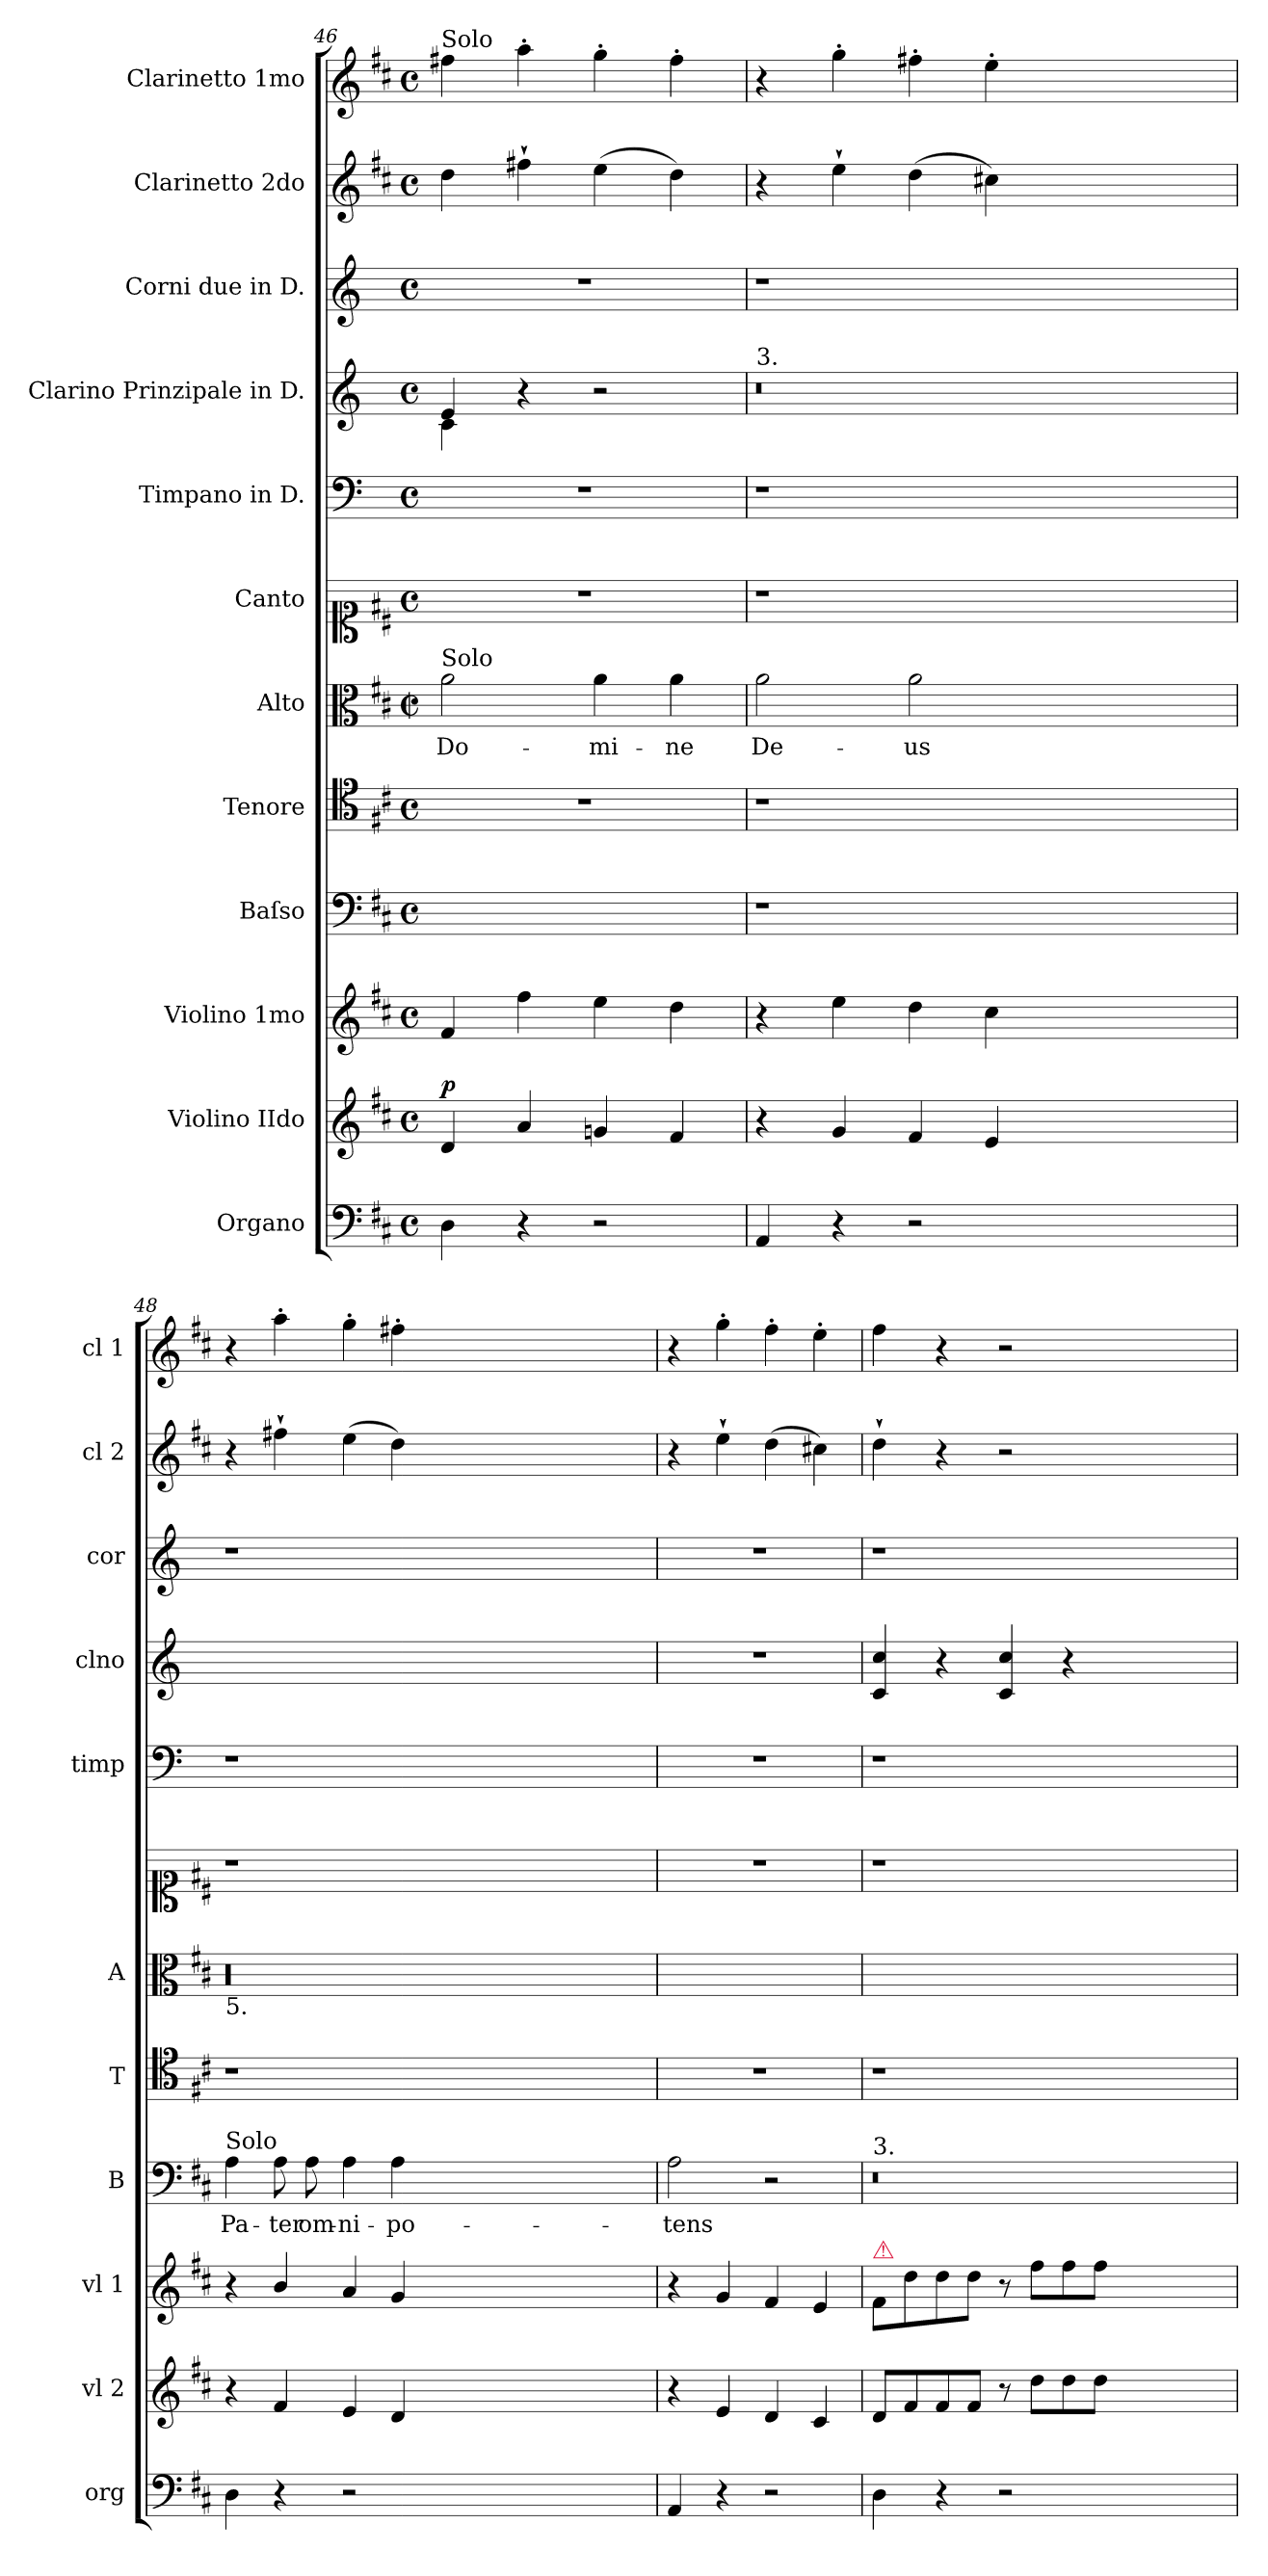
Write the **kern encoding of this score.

**kern	**kern	**dynam	**kern	**dynam	**kern	**text	**kern	**kern	**text	**kern	**kern	**kern	**kern	**kern	**kern
*part12	*part11	*part11	*part10	*part10	*part9	*part9	*part8	*part7	*part7	*part6	*part5	*part4	*part3	*part2	*part1
*staff12	*staff11	*staff11	*staff10	*staff10	*staff9	*staff9	*staff8	*staff7	*staff7	*staff6	*staff5	*staff4	*staff3	*staff2	*staff1
*I"Organo	*I"Violino IIdo	*	*I"Violino 1mo	*	*I"Baſso	*	*I"Tenore	*I"Alto	*	*I"Canto	*I"Timpano in D.	*I"Clarino Prinzipale in D.	*I"Corni due in D.	*I"Clarinetto 2do	*I"Clarinetto 1mo
*I'org	*I'vl 2	*	*I'vl 1	*	*I'B	*	*I'T	*I'A	*	*	*I'timp	*I'clno	*I'cor	*I'cl 2	*I'cl 1
*clefF4	*clefG2	*	*clefG2	*	*clefF4	*	*clefC4	*clefC3	*	*clefC1	*clefF4	*clefG2	*clefG2	*clefG2	*clefG2
*	*	*	*	*	*	*	*	*	*	*	*ITrd-1c-2	*ITrd-1c-2	*ITrd6c10	*	*
*k[f#c#]	*k[f#c#]	*	*k[f#c#]	*	*k[f#c#]	*	*k[f#c#]	*k[f#c#]	*	*k[f#c#]	*k[f#c#]	*k[f#c#]	*k[f#c#]	*k[f#c#]	*k[f#c#]
*M4/4	*M4/4	*	*M4/4	*	*M4/4	*	*M4/4	*M4/4	*	*M4/4	*M4/4	*M4/4	*M4/4	*M4/4	*M4/4
*met(c)	*met(c)	*	*met(c)	*	*met(c)	*	*met(c)	*met(c|)	*	*met(c)	*met(c)	*met(c)	*met(c)	*met(c)	*met(c)
=46	=46	=46	=46	=46	=46	=46	=46	=46	=46	=46	=46	=46	=46	=46	=46
*	*	*	*	*	*	*	*	*	*	*	*	*^	*	*	*
!	!	!	!	!	!	!	!	!	!	!	!	!	!	!	!	!LO:TX:a:t=Solo
!	!	!	!	!	!	!	!	!LO:TX:a:t=Solo	!	!	!	!	!	!	!	!
!	!	!LO:DY:a	!	!LO:DY:a	!	!	!	!	!	!	!	!	!	!	!	!
4D\	4d/	p.	4f#/	p&colon;	1ryy	.	1r	2a\	Do-	1r	1r	4f#/	4d\	1r	4dd\	4ff#X\
4r	4a/	.	4ff#\	.	.	.	.	.	.	.	.	4r	4ryy	.	4ff#X`\	4aa'\
2r	4gn/	.	4ee\	.	.	.	.	4a\	-mi-	.	.	2r	2ryy	.	(4ee\	4gg'\
.	4f#/	.	4dd\	.	.	.	.	4a\	-ne	.	.	.	.	.	4dd\)	4ff#'\
*	*	*	*	*	*	*	*	*	*	*	*	*v	*v	*	*	*
=47	=47	=47	=47	=47	=47	=47	=47	=47	=47	=47	=47	=47	=47	=47	=47
!	!	!	!	!	!	!	!	!	!	!	!	!LO:TX:a:t=3.	!	!	!
4AA/	4r	.	4r	.	1r	.	1r	2a\	De-	1r	1r	0r	1r	4r	4r
4r	4g/	.	4ee\	.	.	.	.	.	.	.	.	.	.	4ee`\	4gg'\
2r	4f#/	.	4dd\	.	.	.	.	2a\	-us	.	.	.	.	(4dd\	4ff#X'\
.	4e/	.	4cc#\	.	.	.	.	.	.	.	.	.	.	4cc#X\)	4ee'\
1ryy	1ryy	.	1ryy	.	1ryy	.	1ryy	1ryy	.	1ryy	1ryy	.	1ryy	1ryy	1ryy
=48	=48	=48	=48	=48	=48	=48	=48	=48	=48	=48	=48	=48	=48	=48	=48
!	!	!	!	!	!	!	!	!LO:TX:b:t=5.	!	!	!	!	!	!	!
!	!	!	!	!	!LO:TX:a:t=Solo	!	!	!	!	!	!	!	!	!	!
4D\	4r	.	4r	.	4A\	Pa-	1r	00r	.	1r	1r	00ryy	1r	4r	4r
4r	4f#/	.	4b/	.	8A\	-ter	.	.	.	.	.	.	.	4ff#X`\	4aa'\
.	.	.	.	.	8A\	om-	.	.	.	.	.	.	.	.	.
2r	4e/	.	4a/	.	4A\	-ni-	.	.	.	.	.	.	.	(4ee\	4gg'\
.	4d/	.	4g/	.	4A\	-po-	.	.	.	.	.	.	.	4dd\)	4ff#X'\
0.ryy	0.ryy	.	0.ryy	.	0.ryy	.	0.ryy	.	.	0.ryy	0.ryy	.	0.ryy	0.ryy	0.ryy
=49	=49	=49	=49	=49	=49	=49	=49	=49	=49	=49	=49	=49	=49	=49	=49
4AA/	4r	.	4r	.	2A\	-tens	1r	1ryy	.	1r	1r	1r	1r	4r	4r
4r	4e/	.	4g/	.	.	.	.	.	.	.	.	.	.	4ee`\	4gg'\
2r	4d/	.	4f#/	.	2r	.	.	.	.	.	.	.	.	(4dd\	4ff#'\
.	4c#/	.	4e/	.	.	.	.	.	.	.	.	.	.	4cc#X\)	4ee'\
=50	=50	=50	=50	=50	=50	=50	=50	=50	=50	=50	=50	=50	=50	=50	=50
!	!	!	!	!	!LO:TX:a:t=3.	!	!	!	!	!	!	!	!	!	!
!	!	!	!LO:TX:a:color=crimson:t=⚠	!	!	!	!	!	!	!	!	!	!	!	!
4D\	8d/L	.	8f#/L	.	0r	.	1r	0ryy	.	1r	1r	4d/ 4dd/	1r	4dd`\	4ff#\
.	8f#/	.	8dd\	.	.	.	.	.	.	.	.	.	.	.	.
4r	8f#/	.	8dd\	.	.	.	.	.	.	.	.	4r	.	4r	4r
.	8f#/J	.	8dd\J	.	.	.	.	.	.	.	.	.	.	.	.
2r	8r	.	8r	.	.	.	.	.	.	.	.	4d/ 4dd/	.	2r	2r
.	8dd\L	.	8ff#\L	.	.	.	.	.	.	.	.	.	.	.	.
.	8dd\	.	8ff#\	.	.	.	.	.	.	.	.	4r	.	.	.
.	8dd\J	.	8ff#\J	.	.	.	.	.	.	.	.	.	.	.	.
1ryy	1ryy	.	1ryy	.	.	.	1ryy	.	.	1ryy	1ryy	1ryy	1ryy	1ryy	1ryy
=	=	=	=	=	=	=	=	=	=	=	=	=	=	=	=
*-	*-	*-	*-	*-	*-	*-	*-	*-	*-	*-	*-	*-	*-	*-	*-
